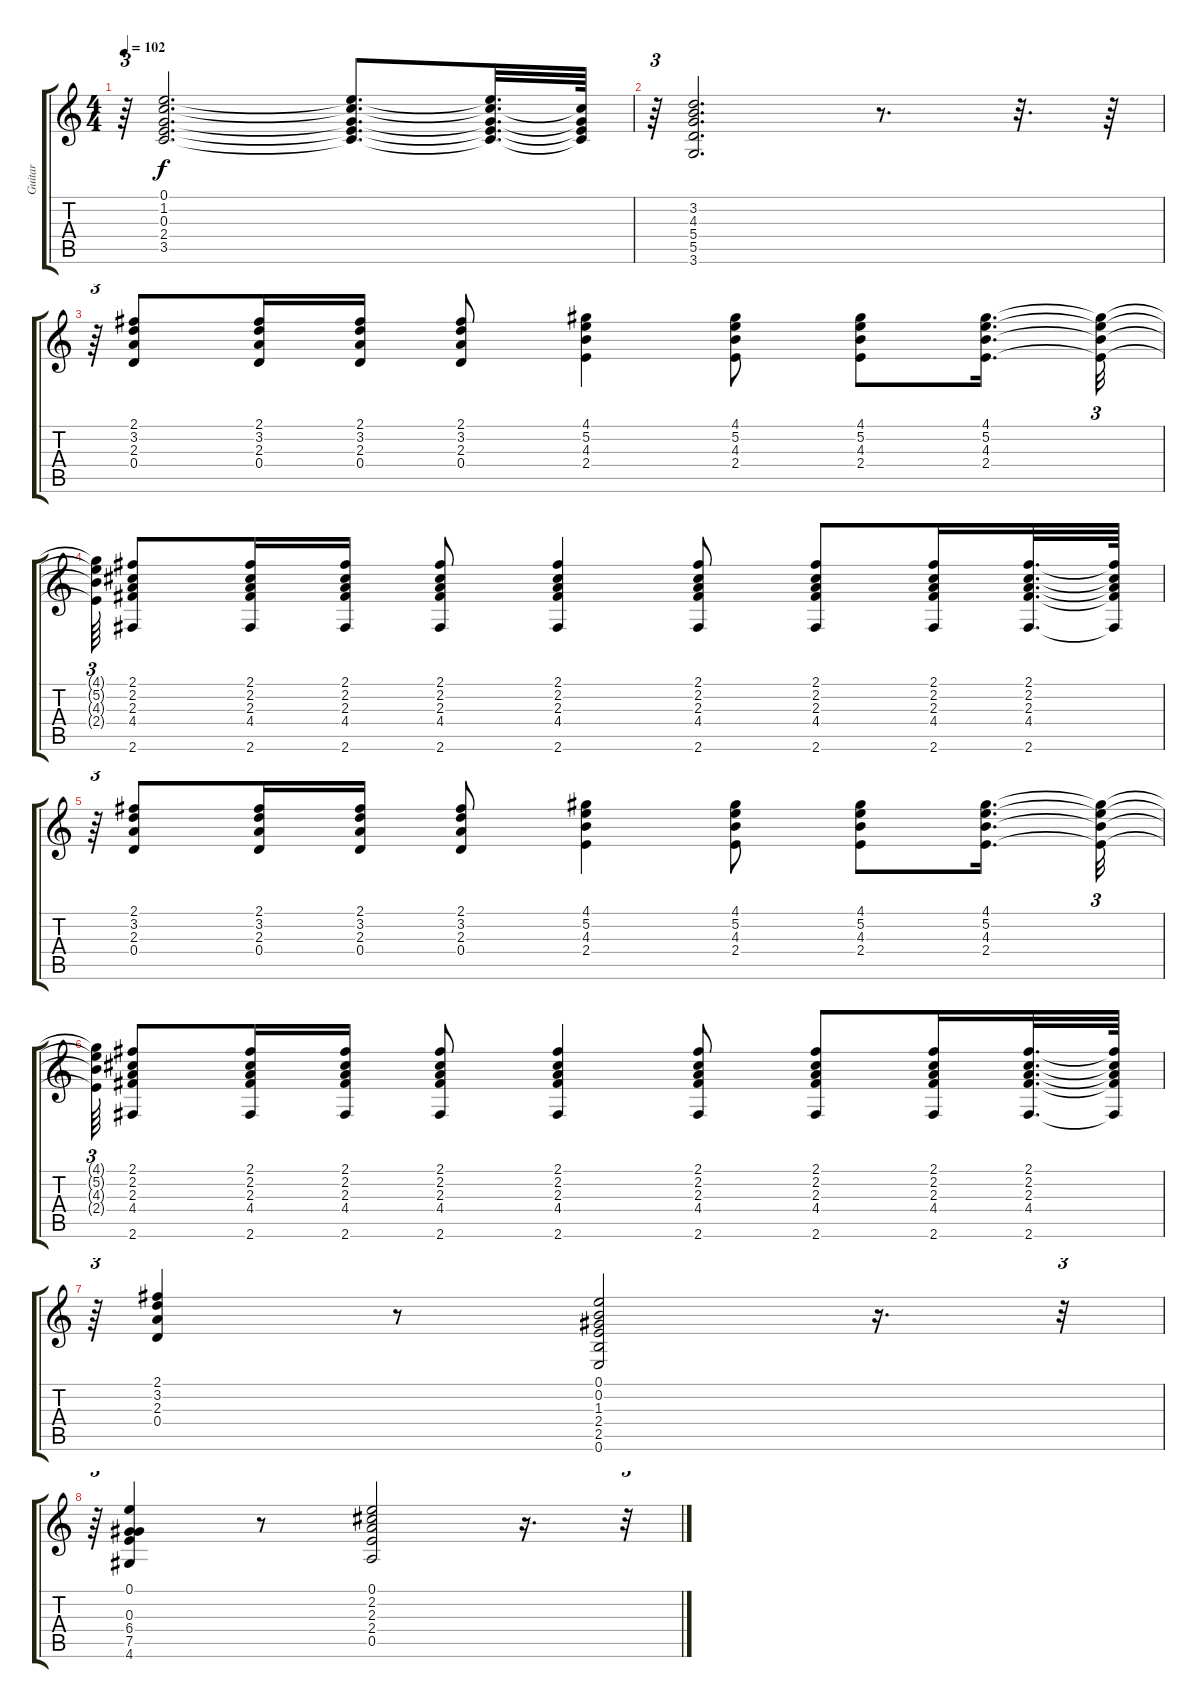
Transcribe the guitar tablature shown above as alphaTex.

\track ("Guitar" "Guitar") {instrument acousticguitarsteel}
\staff {score tabs}
\tuning (E4 B3 G3 D3 A2 E2) {hide}
\ts (4 4)
\tempo 102
\clef g2
\ks c
r.64{tu (3 2) dy f} (0.1 1.2 0.3 2.4 3.5).2{d} (0.1{t} 1.2{t} 0.3{t} 2.4{t} 3.5{t}).8{d} (0.1{t} 1.2{t} 0.3{t} 2.4{t} 3.5{t}).32{d} (1.2{t} 0.3{t} 2.4{t} 3.5{t}).64 |
r.64{tu (3 2)} (3.2 4.3 5.4 5.5 3.6).2{d} r.8{d} r.32{d} r.64 |
r.64{tu (3 2)} (2.1 3.2 2.3 0.4).8 (2.1 3.2 2.3 0.4).16 (2.1 3.2 2.3 0.4).16 (2.1 3.2 2.3 0.4).8 (4.1 5.2 4.3 2.4).4 (4.1 5.2 4.3 2.4).8 (4.1 5.2 4.3 2.4).8 (4.1 5.2 4.3 2.4).16{d} (4.1{t} 5.2{t} 4.3{t} 2.4{t}).32{tu (3 2)} |
(4.1{t} 5.2{t} 4.3{t} 2.4{t}).64{tu (3 2)} (2.1 2.2 2.3 4.4 2.6).8 (2.1 2.2 2.3 4.4 2.6).16 (2.1 2.2 2.3 4.4 2.6).16 (2.1 2.2 2.3 4.4 2.6).8 (2.1 2.2 2.3 4.4 2.6).4 (2.1 2.2 2.3 4.4 2.6).8 (2.1 2.2 2.3 4.4 2.6).8 (2.1 2.2 2.3 4.4 2.6).16 (2.1 2.2 2.3 4.4 2.6).32{d} (2.1{t} 2.2{t} 2.3{t} 4.4{t} 2.6{t}).64 |
r.64{tu (3 2)} (2.1 3.2 2.3 0.4).8 (2.1 3.2 2.3 0.4).16 (2.1 3.2 2.3 0.4).16 (2.1 3.2 2.3 0.4).8 (4.1 5.2 4.3 2.4).4 (4.1 5.2 4.3 2.4).8 (4.1 5.2 4.3 2.4).8 (4.1 5.2 4.3 2.4).16{d} (4.1{t} 5.2{t} 4.3{t} 2.4{t}).32{tu (3 2)} |
(4.1{t} 5.2{t} 4.3{t} 2.4{t}).64{tu (3 2)} (2.1 2.2 2.3 4.4 2.6).8 (2.1 2.2 2.3 4.4 2.6).16 (2.1 2.2 2.3 4.4 2.6).16 (2.1 2.2 2.3 4.4 2.6).8 (2.1 2.2 2.3 4.4 2.6).4 (2.1 2.2 2.3 4.4 2.6).8 (2.1 2.2 2.3 4.4 2.6).8 (2.1 2.2 2.3 4.4 2.6).16 (2.1 2.2 2.3 4.4 2.6).32{d} (2.1{t} 2.2{t} 2.3{t} 4.4{t} 2.6{t}).64 |
r.64{tu (3 2)} (2.1 3.2 2.3 0.4).4 r.8 (0.1 0.2 1.3 2.4 2.5 0.6).2 r.16{d} r.32{tu (3 2)} |
r.64{tu (3 2)} (0.1 0.3 6.4 7.5 4.6).4 r.8 (0.1 2.2 2.3 2.4 0.5).2 r.16{d} r.32{tu (3 2)}
